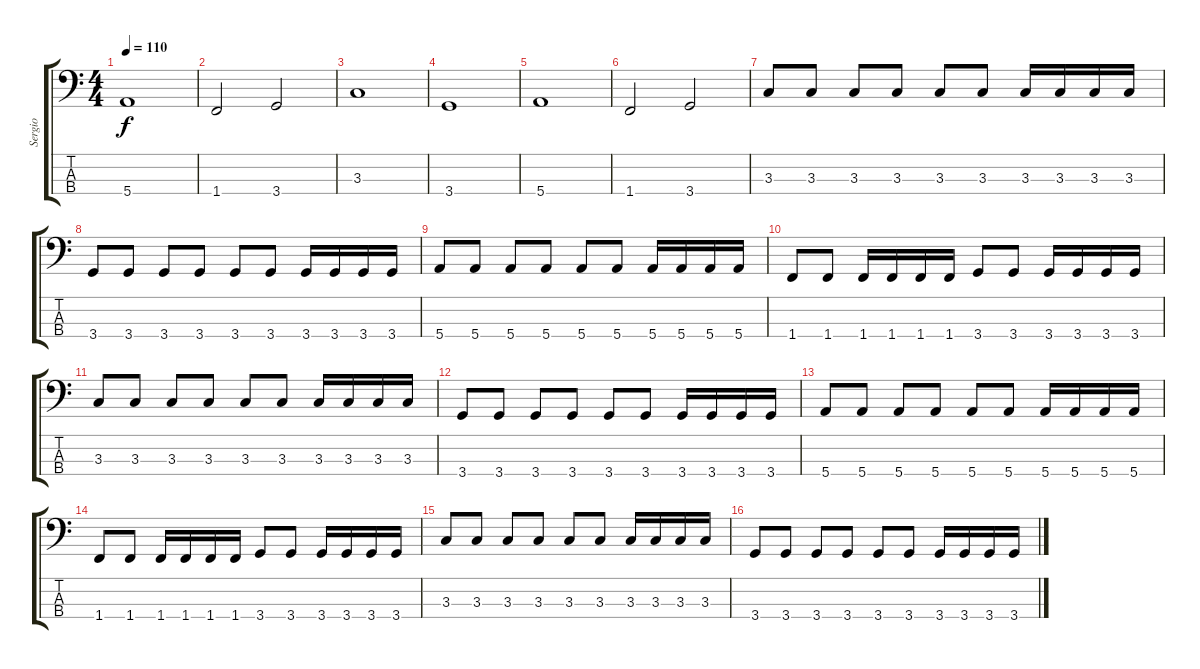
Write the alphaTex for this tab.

\track ("Sergio" "Sergio") {instrument electricbassfinger}
\staff {score tabs}
\tuning (G2 D2 A1 E1) {hide}
\ts (4 4)
\tempo 110
\clef f4
\ks c
5.4.1{dy f} |
1.4.2 3.4.2 |
3.3.1 |
3.4.1 |
5.4.1 |
1.4.2 3.4.2 |
3.3.8 3.3.8 3.3.8 3.3.8 3.3.8 3.3.8 3.3.16 3.3.16 3.3.16 3.3.16 |
3.4.8 3.4.8 3.4.8 3.4.8 3.4.8 3.4.8 3.4.16 3.4.16 3.4.16 3.4.16 |
5.4.8 5.4.8 5.4.8 5.4.8 5.4.8 5.4.8 5.4.16 5.4.16 5.4.16 5.4.16 |
1.4.8 1.4.8 1.4.16 1.4.16 1.4.16 1.4.16 3.4.8 3.4.8 3.4.16 3.4.16 3.4.16 3.4.16 |
3.3.8 3.3.8 3.3.8 3.3.8 3.3.8 3.3.8 3.3.16 3.3.16 3.3.16 3.3.16 |
3.4.8 3.4.8 3.4.8 3.4.8 3.4.8 3.4.8 3.4.16 3.4.16 3.4.16 3.4.16 |
5.4.8 5.4.8 5.4.8 5.4.8 5.4.8 5.4.8 5.4.16 5.4.16 5.4.16 5.4.16 |
1.4.8 1.4.8 1.4.16 1.4.16 1.4.16 1.4.16 3.4.8 3.4.8 3.4.16 3.4.16 3.4.16 3.4.16 |
3.3.8 3.3.8 3.3.8 3.3.8 3.3.8 3.3.8 3.3.16 3.3.16 3.3.16 3.3.16 |
3.4.8 3.4.8 3.4.8 3.4.8 3.4.8 3.4.8 3.4.16 3.4.16 3.4.16 3.4.16
